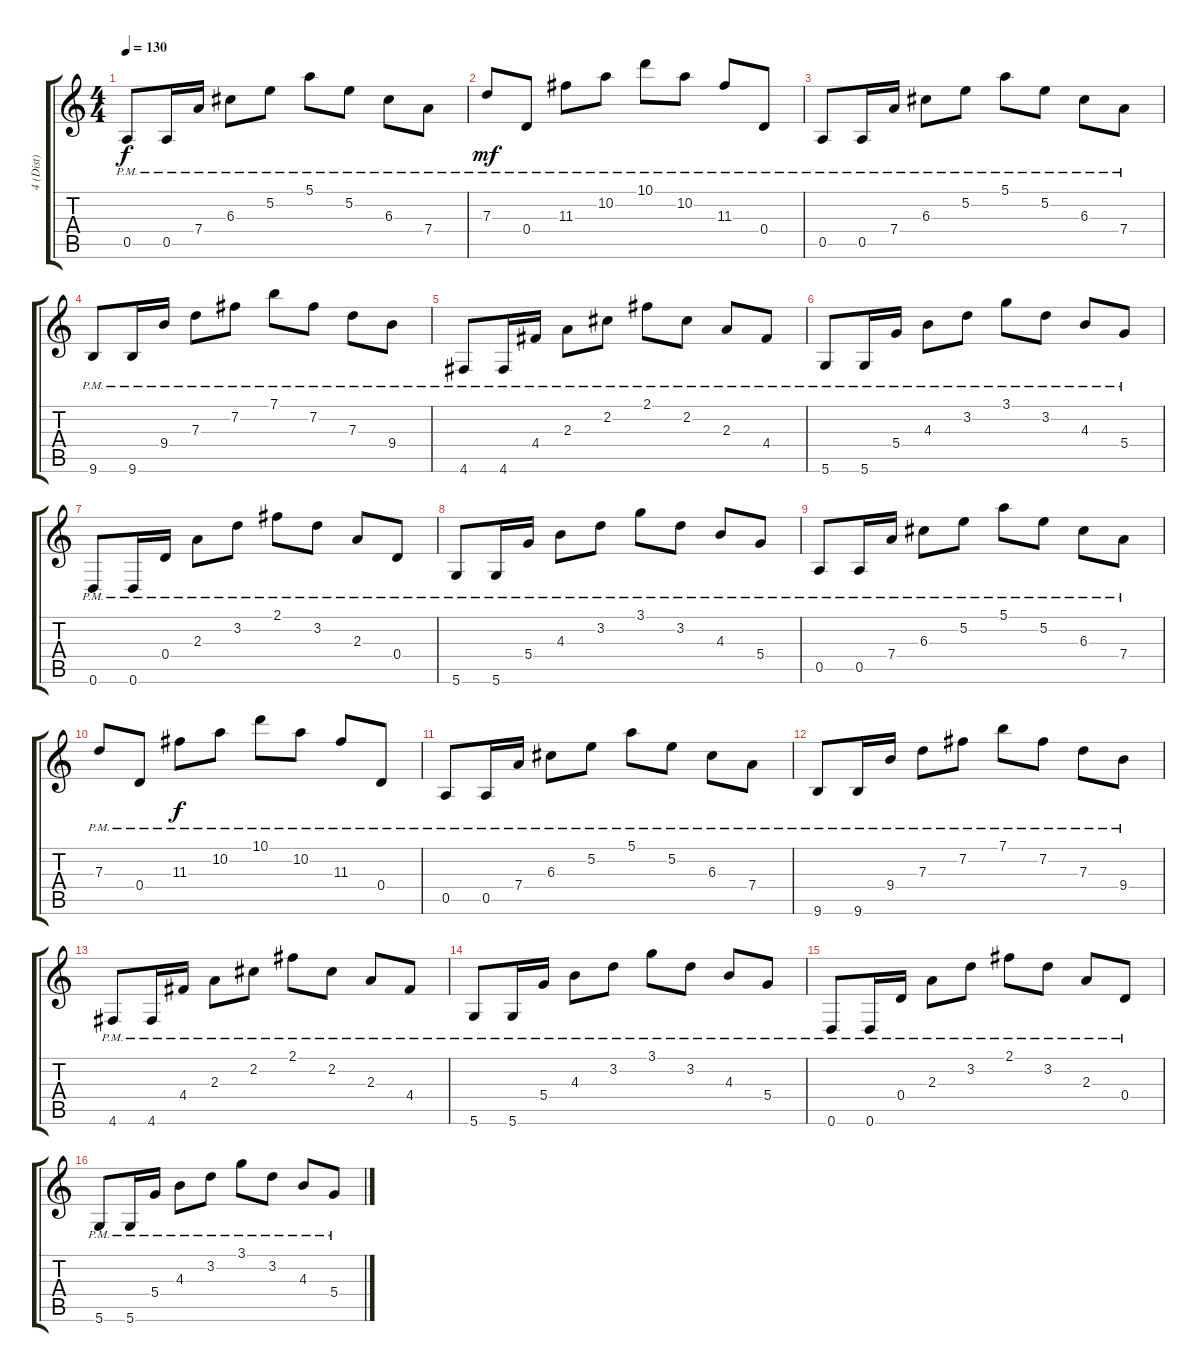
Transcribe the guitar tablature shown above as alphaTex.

\track ("4 (Dist)" "4 (Dist)") {instrument distortionguitar}
\staff {score tabs}
\tuning (E4 B3 G3 D3 A2 D2) {hide}
\ts (4 4)
\tempo 130
\clef g2
\ks c
0.5{pm}.8{dy f} 0.5{pm}.16 7.4{pm}.16 6.3{pm}.8 5.2{pm}.8 5.1{pm}.8 5.2{pm}.8 6.3{pm}.8 7.4{pm}.8 |
7.3{pm}.8{dy mf} 0.4{pm}.8 11.3{pm}.8 10.2{pm}.8 10.1{pm}.8 10.2{pm}.8 11.3{pm}.8 0.4{pm}.8 |
0.5{pm}.8 0.5{pm}.16 7.4{pm}.16 6.3{pm}.8 5.2{pm}.8 5.1{pm}.8 5.2{pm}.8 6.3{pm}.8 7.4{pm}.8 |
9.6{pm}.8 9.6{pm}.16 9.4{pm}.16 7.3{pm}.8 7.2{pm}.8 7.1{pm}.8 7.2{pm}.8 7.3{pm}.8 9.4{pm}.8 |
4.6{pm}.8 4.6{pm}.16 4.4{pm}.16 2.3{pm}.8 2.2{pm}.8 2.1{pm}.8 2.2{pm}.8 2.3{pm}.8 4.4{pm}.8 |
5.6{pm}.8 5.6{pm}.16 5.4{pm}.16 4.3{pm}.8 3.2{pm}.8 3.1{pm}.8 3.2{pm}.8 4.3{pm}.8 5.4{pm}.8 |
0.6{pm}.8 0.6{pm}.16 0.4{pm}.16 2.3{pm}.8 3.2{pm}.8 2.1{pm}.8 3.2{pm}.8 2.3{pm}.8 0.4{pm}.8 |
5.6{pm}.8 5.6{pm}.16 5.4{pm}.16 4.3{pm}.8 3.2{pm}.8 3.1{pm}.8 3.2{pm}.8 4.3{pm}.8 5.4{pm}.8 |
0.5{pm}.8 0.5{pm}.16 7.4{pm}.16 6.3{pm}.8 5.2{pm}.8 5.1{pm}.8 5.2{pm}.8 6.3{pm}.8 7.4{pm}.8 |
7.3{pm}.8 0.4{pm}.8 11.3{pm}.8{dy f} 10.2{pm}.8 10.1{pm}.8 10.2{pm}.8 11.3{pm}.8 0.4{pm}.8 |
0.5{pm}.8 0.5{pm}.16 7.4{pm}.16 6.3{pm}.8 5.2{pm}.8 5.1{pm}.8 5.2{pm}.8 6.3{pm}.8 7.4{pm}.8 |
9.6{pm}.8 9.6{pm}.16 9.4{pm}.16 7.3{pm}.8 7.2{pm}.8 7.1{pm}.8 7.2{pm}.8 7.3{pm}.8 9.4{pm}.8 |
4.6{pm}.8 4.6{pm}.16 4.4{pm}.16 2.3{pm}.8 2.2{pm}.8 2.1{pm}.8 2.2{pm}.8 2.3{pm}.8 4.4{pm}.8 |
5.6{pm}.8 5.6{pm}.16 5.4{pm}.16 4.3{pm}.8 3.2{pm}.8 3.1{pm}.8 3.2{pm}.8 4.3{pm}.8 5.4{pm}.8 |
0.6{pm}.8 0.6{pm}.16 0.4{pm}.16 2.3{pm}.8 3.2{pm}.8 2.1{pm}.8 3.2{pm}.8 2.3{pm}.8 0.4{pm}.8 |
5.6{pm}.8 5.6{pm}.16 5.4{pm}.16 4.3{pm}.8 3.2{pm}.8 3.1{pm}.8 3.2{pm}.8 4.3{pm}.8 5.4{pm}.8
